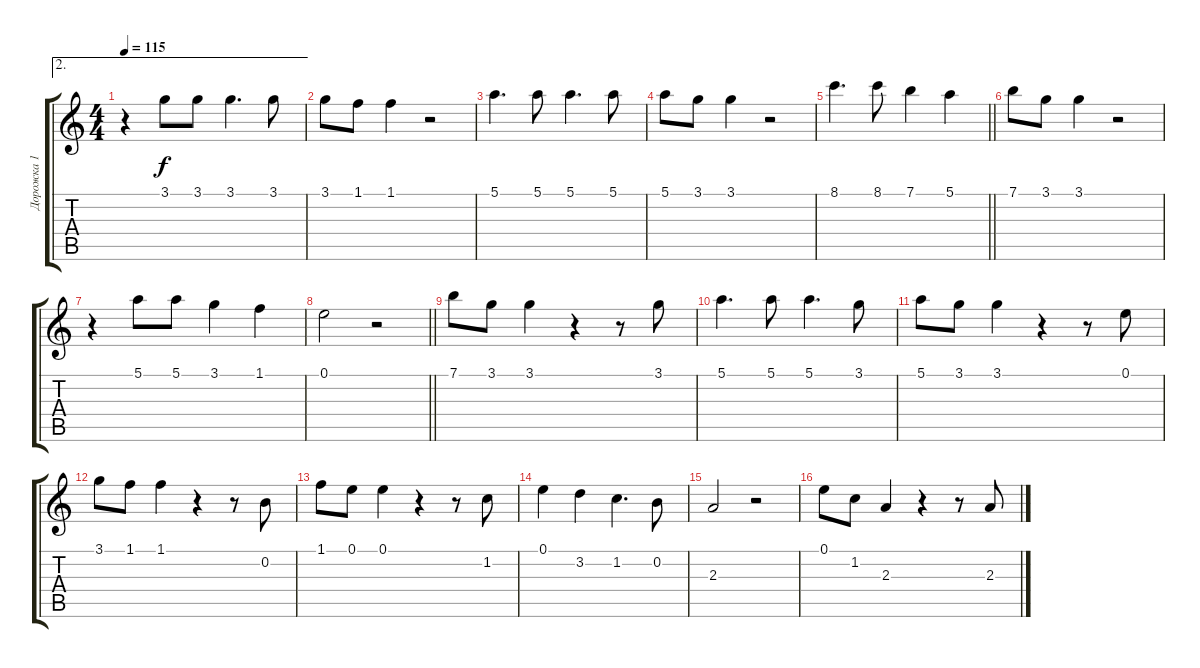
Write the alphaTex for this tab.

\track ("Дорожка 1" "Дорожка 1") {instrument acousticguitarsteel}
\staff {score tabs}
\tuning (E4 B3 G3 D3 A2 E2) {hide}
\ae 2
\ts (4 4)
\tempo 115
\clef g2
\ks c
r.4{dy f} 3.1.8{beam Down} 3.1.8{beam Down} 3.1.4{d} 3.1.8 |
3.1.8 1.1.8 1.1.4 r.2 |
5.1.4{d} 5.1.8 5.1.4{d} 5.1.8 |
5.1.8 3.1.8 3.1.4 r.2 |
\barLineRight lightlight
8.1.4{d} 8.1.8 7.1.4 5.1.4 |
7.1.8 3.1.8 3.1.4 r.2 |
r.4 5.1.8 5.1.8 3.1.4 1.1.4 |
\barLineRight lightlight
0.1.2 r.2 |
7.1.8 3.1.8 3.1.4 r.4 r.8 3.1.8 |
5.1.4{d} 5.1.8 5.1.4{d} 3.1.8 |
5.1.8 3.1.8 3.1.4 r.4 r.8 0.1.8 |
3.1.8 1.1.8 1.1.4 r.4 r.8 0.2.8 |
1.1.8 0.1.8 0.1.4 r.4 r.8 1.2.8 |
0.1.4 3.2.4 1.2.4{d} 0.2.8 |
2.3.2 r.2 |
0.1.8 1.2.8 2.3.4 r.4 r.8 2.3.8
